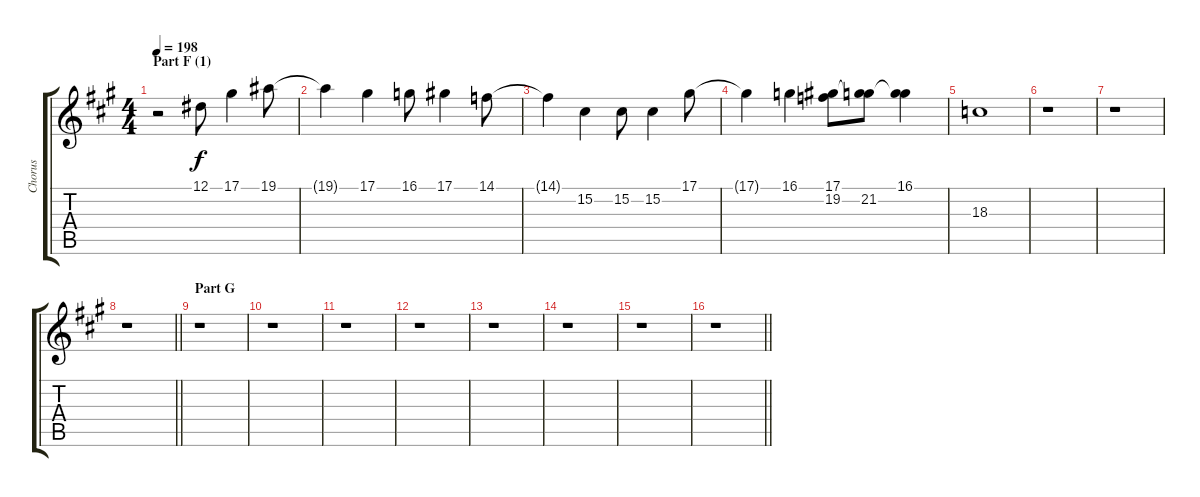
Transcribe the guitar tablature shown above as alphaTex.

\track ("Chorus" "Chorus") {instrument trumpet}
\staff {score tabs}
\tuning (Eb4 Bb3 Gb3 Db3 Ab2 Eb2) {hide}
\ts (4 4)
\section ("" "Part F (1)")
\tempo 198
\clef g2
\ks a
r.2{dy f} 12.1.8 17.1.4 19.1.8 |
19.1{t}.4 17.1.4 16.1.8 17.1.4 14.1.8 |
14.1{t}.4 15.2.4 15.2.8 15.2.4 17.1.8 |
17.1{t}.4 16.1.4 (17.1 19.2).8 (17.1{t} 21.2).8 (16.1 21.2{t}).4 |
18.3.1 |
r.1 |
r.1 |
\barLineRight lightlight
r.1 |
\section ("" "Part G")
r.1 |
r.1 |
r.1 |
r.1 |
r.1 |
r.1 |
r.1 |
\barLineRight lightlight
r.1
